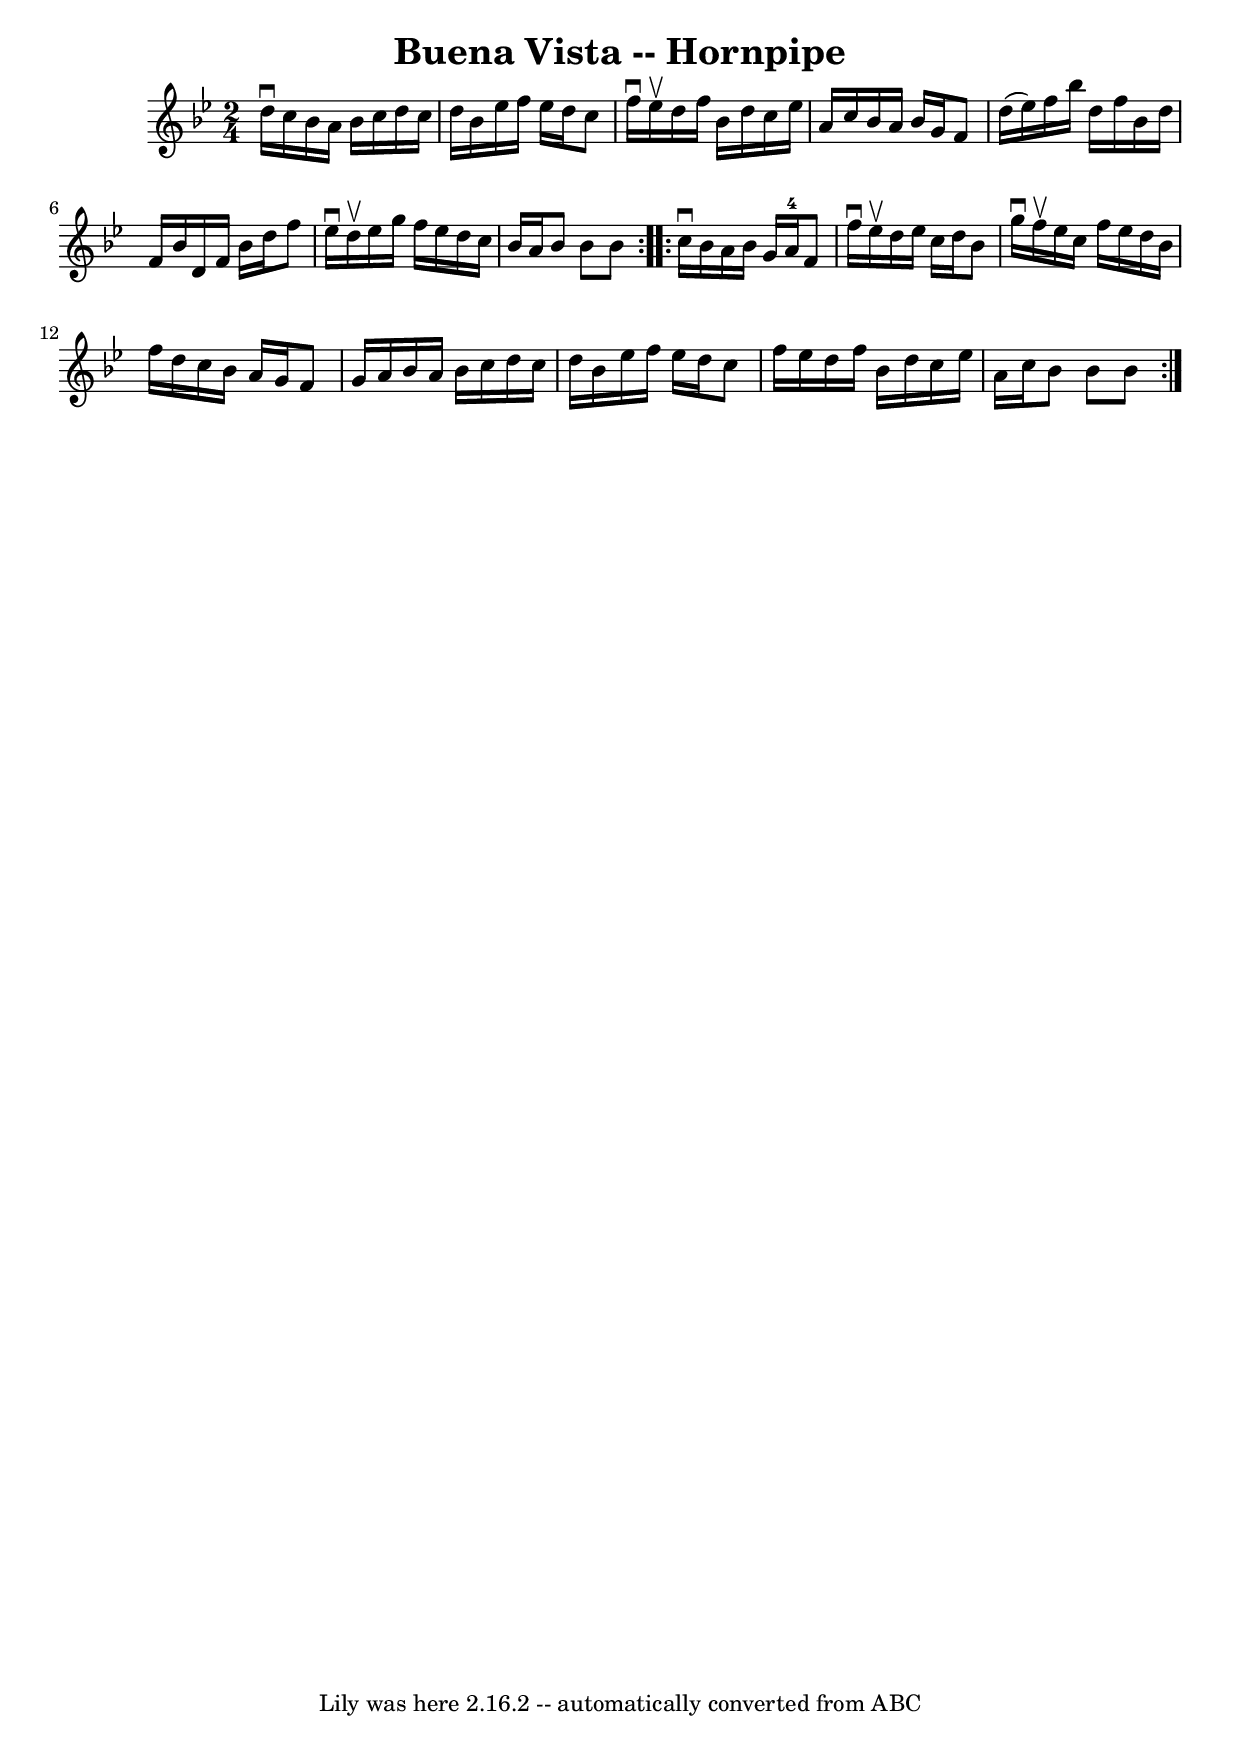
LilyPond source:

\version "2.7.40"
\include "Mammoth.ily"
\header {
	%% book = "Cole's 1000 Fiddle Tunes"
	crossRefNumber = "1"
	footnotes = ""
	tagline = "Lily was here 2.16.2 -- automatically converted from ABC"
	title = "Buena Vista -- Hornpipe"
}
voicedefault =  {


\repeat volta 2 {
\time 2/4 
\key bes \major d''16^\downbow c''16  |
 bes'16 a'16  
 bes'16 c''16 d''16 c''16 d''16 bes'16  |
 ees''16    
f''16 ees''16 d''16 c''8 f''16^\downbow ees''16^\upbow |
 
 d''16 f''16 bes'16 d''16 c''16 ees''16 a'16 c''16  
|
 bes'16 a'16 bes'16 g'16 f'8 d''16 (ees''16) 
|
 f''16 bes''16 d''16 f''16 bes'16 d''16 f'16    
bes'16  |
 d'16 f'16 bes'16 d''16 f''8 ees''16^\downbow 
 d''16^\upbow |
 ees''16 g''16 f''16 ees''16 d''16    
c''16 bes'16 a'16  |
 bes'8 bes'8 bes'8  }     
\repeat volta 2 { c''16^\downbow bes'16  |
 a'16 bes'16 g'16 
 a'16-4 f'8 f''16^\downbow ees''16^\upbow |
 d''16    
ees''16 c''16 d''16 bes'8 g''16^\downbow f''16^\upbow |
  
 ees''16 c''16 f''16 ees''16 d''16 bes'16 f''16 d''16  
|
 c''16 bes'16 a'16 g'16 f'8 g'16 a'16  |
     
bes'16 a'16 bes'16 c''16 d''16 c''16 d''16 bes'16  
|
 ees''16 f''16 ees''16 d''16 c''8 f''16 ees''16  
|
 d''16 f''16 bes'16 d''16 c''16 ees''16 a'16    
c''16  |
 bes'8 bes'8 bes'8  }   
}

\score{
    <<

	\context Staff="default"
	{
	    \voicedefault 
	}

    >>
	\layout {
	}
	\midi {}
}
